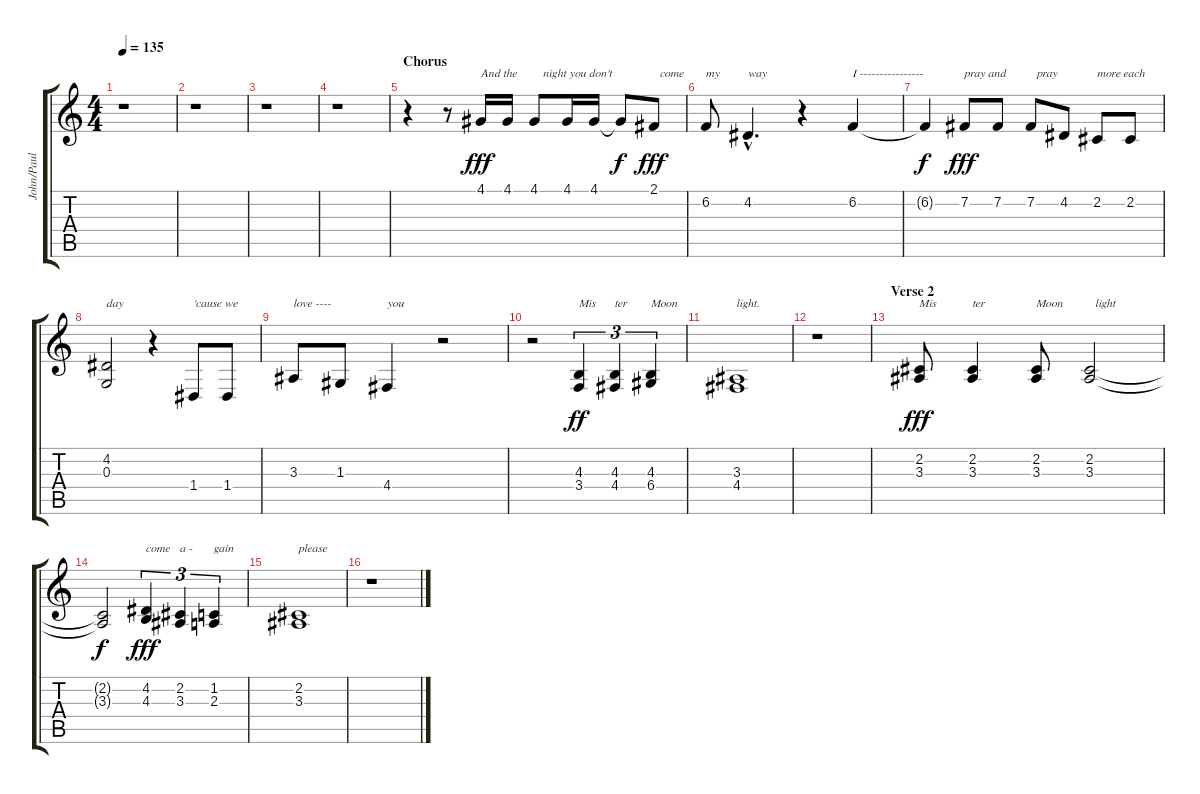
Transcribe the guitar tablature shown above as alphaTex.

\track ("John/Paul Vocals" "John/Paul ") {instrument altosax}
\staff {score tabs}
\tuning (E4 B3 G3 D3 A2 E2) {hide}
\ts (4 4)
\tempo 135
\clef g2
\ks c
r.1{dy ff} |
r.1 |
r.1 |
r.1 |
\section ("" "Chorus")
r.4 r.8 4.1.16{txt "And the" dy fff} 4.1.16 4.1.8{txt "   night you don't"} 4.1.16 4.1.16 4.1{t}.8{dy f} 2.1.8{txt "  come" dy fff} |
6.2.8{txt "my"} 4.2{hac}.4{d txt "way"} r.4 6.2.4{txt "I ----------------"} |
6.2{t}.4{dy f} 7.2.8{txt "pray and" dy fff} 7.2.8 7.2.8{txt "  pray"} 4.2.8 2.2.8{txt "more each"} 2.2.8 |
(4.2 0.3).2{txt "day"} r.4 1.4.8{txt "'cause we"} 1.4.8 |
3.3.8{txt "love ----"} 1.3.8 4.4.4{txt "you"} r.2 |
r.2 (4.3 3.4).4{tu (3 2) txt "Mis" dy ff} (4.3 4.4).4{tu (3 2) txt "ter"} (4.3 6.4).4{tu (3 2) txt "Moon"} |
(3.3 4.4).1{txt "light."} |
r.1 |
\section ("" "Verse 2")
(2.2 3.3).8{txt "Mis" dy fff} (2.2 3.3).4{txt "ter"} (2.2 3.3).8{txt "Moon"} (2.2 3.3).2{txt "  light"} |
(2.2{t} 3.3{t}).2{dy f} (4.2 4.3).4{tu (3 2) txt "come" dy fff} (2.2 3.3).4{tu (3 2) txt "a -"} (1.2 2.3).4{tu (3 2) txt "gain"} |
(2.2 3.3).1{txt "please"} |
r.1
